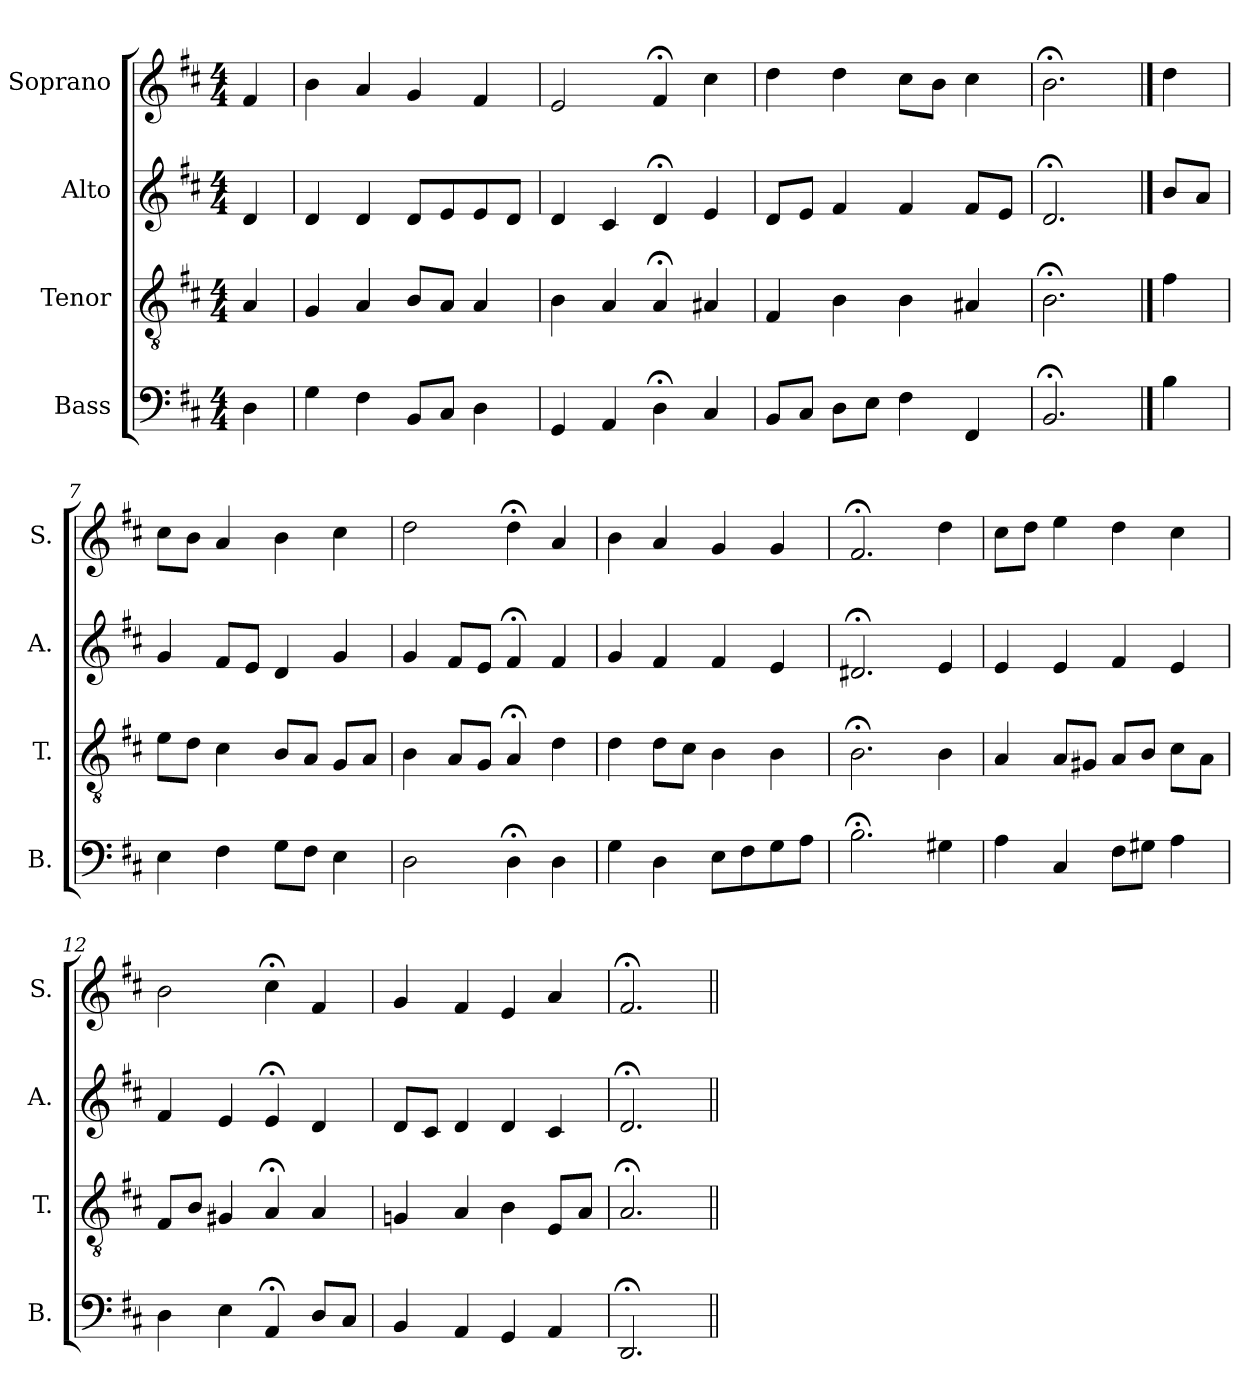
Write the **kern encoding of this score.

**kern	**kern	**kern	**kern
*part4	*part3	*part2	*part1
*staff4	*staff3	*staff2	*staff1
*I"Bass	*I"Tenor	*I"Alto	*I"Soprano
*I'B.	*I'T.	*I'A.	*I'S.
*clefF4	*clefGv2	*clefG2	*clefG2
*	*ITrd7c12	*	*
*k[f#c#]	*k[f#c#]	*k[f#c#]	*k[f#c#]
*D:	*D:	*D:	*D:
*M4/4	*M4/4	*M4/4	*M4/4
=1	=1	=1	=1
4D\	4AA/	4d/	4f#/
=2	=2	=2	=2
4G\	4GG/	4d/	4b\
4F#\	4AA/	4d/	4a/
8BB/L	8BB/L	8d/L	4g/
8C#/J	8AA/J	8e/	.
4D\	4AA/	8e/	4f#/
.	.	8d/J	.
=3	=3	=3	=3
4GG/	4BB\	4d/	2e/
4AA/	4AA/	4c#/	.
4D;<\	4AA;</	4d;</	4f#;</
4C#/	4AA#X/	4e/	4cc#\
=4	=4	=4	=4
8BB/L	4FF#/	8d/L	4dd\
8C#/J	.	8e/J	.
8D\L	4BB\	4f#/	4dd\
8E\J	.	.	.
4F#\	4BB\	4f#/	8cc#\L
.	.	.	8b\J
4FF#/	4AA#X/	8f#/L	4cc#\
.	.	8e/J	.
=5	=5	=5	=5
2.BB;</	2.BB;<\	2.d;</	2.b;<\
==6	==6	==6	==6
4B\	4F#\	8b/L	4dd\
.	.	8a/J	.
!!LO:LB:g=z
=7	=7	=7	=7
4E\	8E\L	4g/	8cc#\L
.	8D\J	.	8b\J
4F#\	4C#\	8f#/L	4a/
.	.	8e/J	.
8G\L	8BB/L	4d/	4b\
8F#\J	8AA/J	.	.
4E\	8GG/L	4g/	4cc#\
.	8AA/J	.	.
=8	=8	=8	=8
2D\	4BB\	4g/	2dd\
.	8AA/L	8f#/L	.
.	8GG/J	8e/J	.
4D;<\	4AA;</	4f#;</	4dd;<\
4D\	4D\	4f#/	4a/
=9	=9	=9	=9
4G\	4D\	4g/	4b\
4D\	8D\L	4f#/	4a/
.	8C#\J	.	.
8E\L	4BB\	4f#/	4g/
8F#\	.	.	.
8G\	4BB\	4e/	4g/
8A\J	.	.	.
=10	=10	=10	=10
2.B;<\	2.BB;<\	2.d#X;</	2.f#;</
4G#X\	4BB\	4e/	4dd\
!!LO:PB:g=z
=11	=11	=11	=11
4A\	4AA/	4e/	8cc#\L
.	.	.	8dd\J
4C#/	8AA/L	4e/	4ee\
.	8GG#X/J	.	.
8F#\L	8AA/L	4f#/	4dd\
8G#X\J	8BB/J	.	.
4A\	8C#\L	4e/	4cc#\
.	8AA\J	.	.
=12	=12	=12	=12
4D\	8FF#/L	4f#/	2b\
.	8BB/J	.	.
4E\	4GG#X/	4e/	.
4AA;</	4AA;</	4e;</	4cc#;<\
8D/L	4AA/	4d/	4f#/
8C#/J	.	.	.
=13	=13	=13	=13
4BB/	4GGn/	8d/L	4g/
.	.	8c#/J	.
4AA/	4AA/	4d/	4f#/
4GG/	4BB\	4d/	4e/
4AA/	8EE/L	4c#/	4a/
.	8AA/J	.	.
=14	=14	=14	=14
2.DD;</	2.AA;</	2.d;</	2.f#;</
=||	=||	=||	=||
*-	*-	*-	*-
